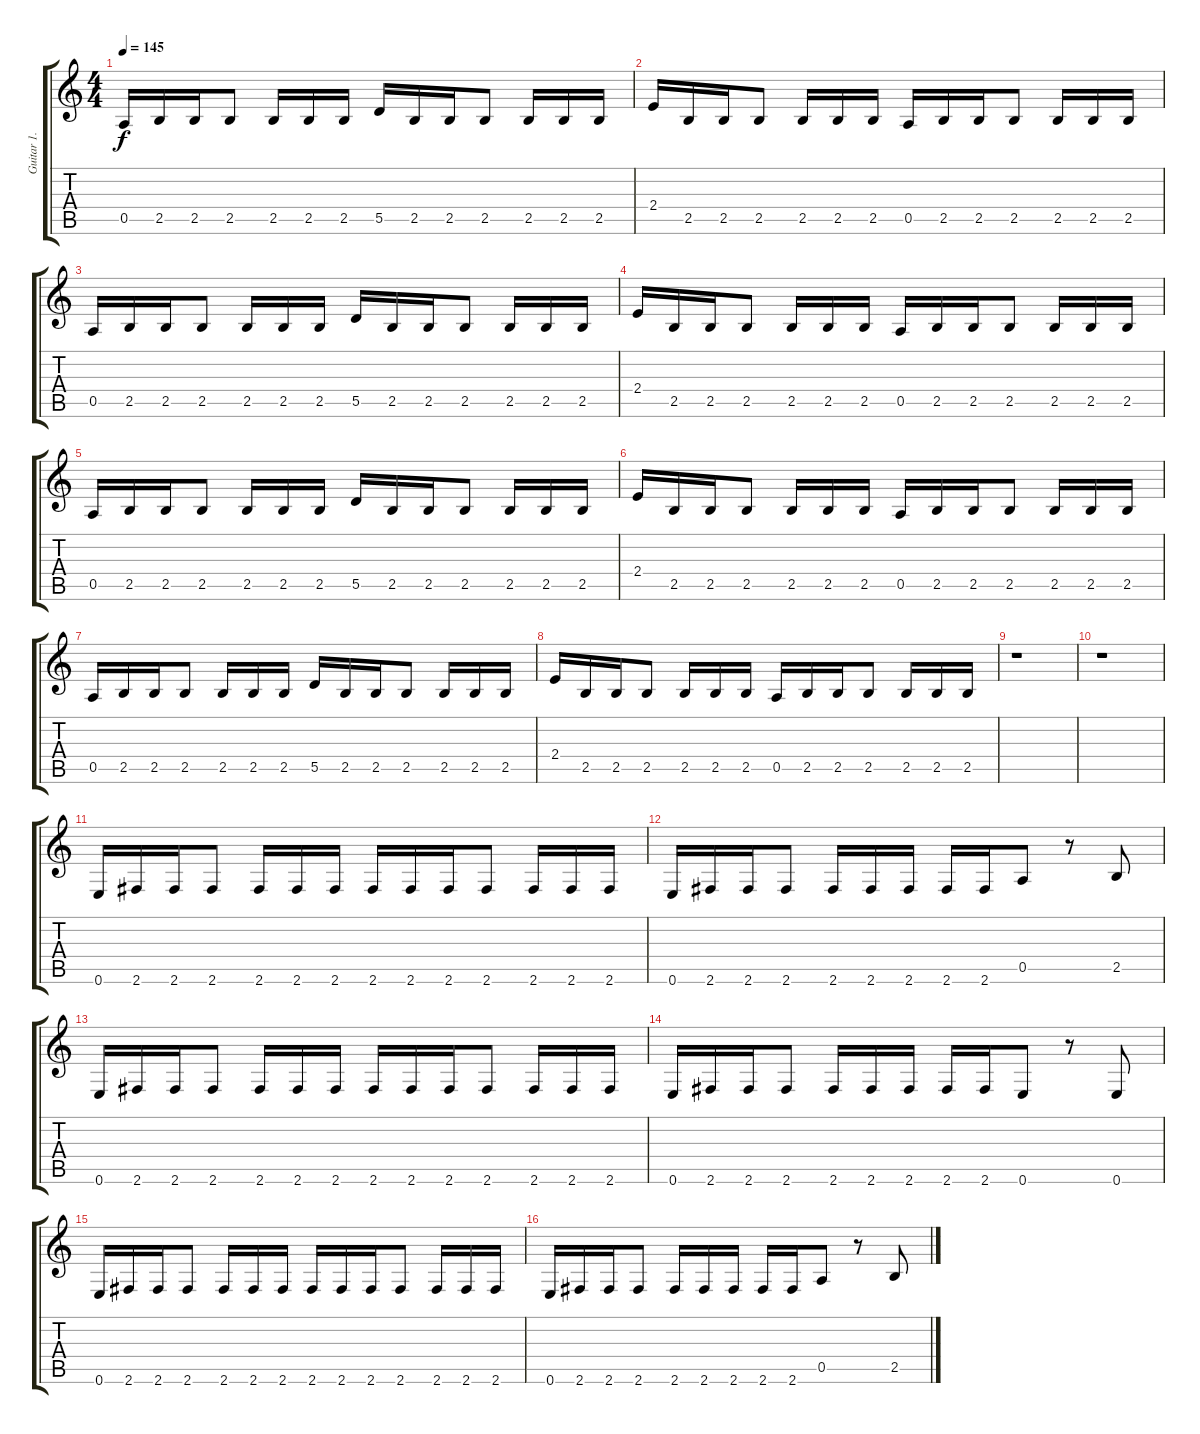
\track ("Guitar 1." "Guitar 1.") {instrument overdrivenguitar}
\staff {score tabs}
\tuning (E4 B3 G3 D3 A2 E2) {hide}
\ts (4 4)
\tempo 145
\clef g2
\ks c
0.5.16{dy f} 2.5.16 2.5.16 2.5.8 2.5.16 2.5.16 2.5.16 5.5.16 2.5.16 2.5.16 2.5.8 2.5.16 2.5.16 2.5.16 |
2.4.16 2.5.16 2.5.16 2.5.8 2.5.16 2.5.16 2.5.16 0.5.16 2.5.16 2.5.16 2.5.8 2.5.16 2.5.16 2.5.16 |
0.5.16 2.5.16 2.5.16 2.5.8 2.5.16 2.5.16 2.5.16 5.5.16 2.5.16 2.5.16 2.5.8 2.5.16 2.5.16 2.5.16 |
2.4.16 2.5.16 2.5.16 2.5.8 2.5.16 2.5.16 2.5.16 0.5.16 2.5.16 2.5.16 2.5.8 2.5.16 2.5.16 2.5.16 |
0.5.16 2.5.16 2.5.16 2.5.8 2.5.16 2.5.16 2.5.16 5.5.16 2.5.16 2.5.16 2.5.8 2.5.16 2.5.16 2.5.16 |
2.4.16 2.5.16 2.5.16 2.5.8 2.5.16 2.5.16 2.5.16 0.5.16 2.5.16 2.5.16 2.5.8 2.5.16 2.5.16 2.5.16 |
0.5.16 2.5.16 2.5.16 2.5.8 2.5.16 2.5.16 2.5.16 5.5.16 2.5.16 2.5.16 2.5.8 2.5.16 2.5.16 2.5.16 |
2.4.16 2.5.16 2.5.16 2.5.8 2.5.16 2.5.16 2.5.16 0.5.16 2.5.16 2.5.16 2.5.8 2.5.16 2.5.16 2.5.16 |
r.1 |
r.1 |
0.6.16 2.6.16 2.6.16 2.6.8 2.6.16 2.6.16 2.6.16 2.6.16 2.6.16 2.6.16 2.6.8 2.6.16 2.6.16 2.6.16 |
0.6.16 2.6.16 2.6.16 2.6.8 2.6.16 2.6.16 2.6.16 2.6.16 2.6.16 0.5.8 r.8 2.5.8 |
0.6.16 2.6.16 2.6.16 2.6.8 2.6.16 2.6.16 2.6.16 2.6.16 2.6.16 2.6.16 2.6.8 2.6.16 2.6.16 2.6.16 |
0.6.16 2.6.16 2.6.16 2.6.8 2.6.16 2.6.16 2.6.16 2.6.16 2.6.16 0.6.8 r.8 0.6.8 |
0.6.16 2.6.16 2.6.16 2.6.8 2.6.16 2.6.16 2.6.16 2.6.16 2.6.16 2.6.16 2.6.8 2.6.16 2.6.16 2.6.16 |
0.6.16 2.6.16 2.6.16 2.6.8 2.6.16 2.6.16 2.6.16 2.6.16 2.6.16 0.5.8 r.8 2.5.8
